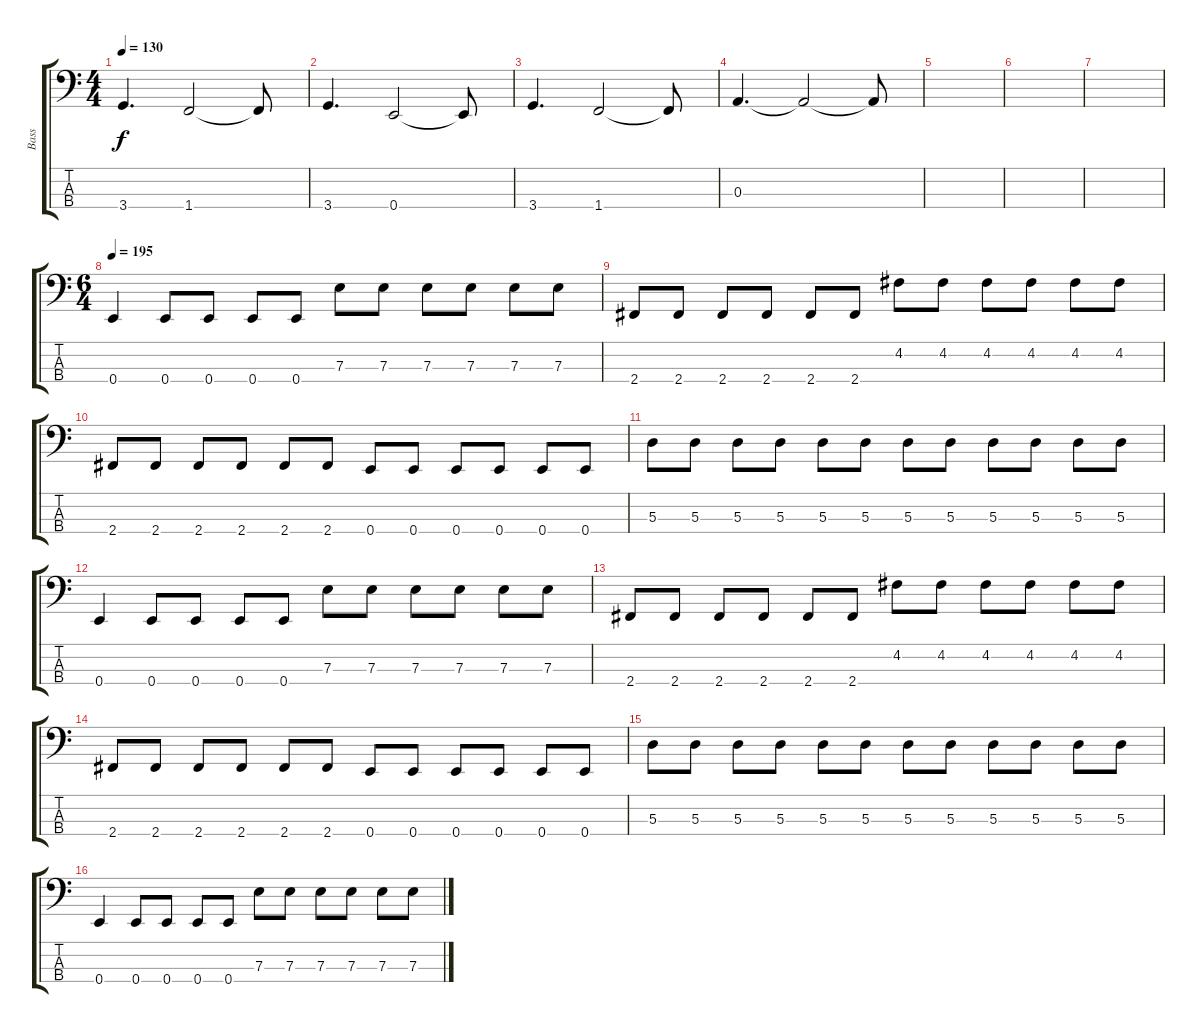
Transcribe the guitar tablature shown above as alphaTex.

\track ("Bass" "Bass") {instrument electricbassfinger}
\staff {score tabs}
\tuning (G2 D2 A1 E1) {hide}
\ts (4 4)
\tempo 130
\clef f4
\ks c
3.4.4{d dy f} 1.4.2 1.4{t}.8 |
3.4.4{d} 0.4.2 0.4{t}.8 |
3.4.4{d} 1.4.2 1.4{t}.8 |
0.3.4{d} 0.3{t}.2 0.3{t}.8 |
|
|
|
\ts (6 4)
\tempo 195
0.4.4 0.4.8 0.4.8 0.4.8 0.4.8 7.3.8 7.3.8 7.3.8 7.3.8 7.3.8 7.3.8 |
2.4.8 2.4.8 2.4.8 2.4.8 2.4.8 2.4.8 4.2.8 4.2.8 4.2.8 4.2.8 4.2.8 4.2.8 |
2.4.8 2.4.8 2.4.8 2.4.8 2.4.8 2.4.8 0.4.8 0.4.8 0.4.8 0.4.8 0.4.8 0.4.8 |
5.3.8 5.3.8 5.3.8 5.3.8 5.3.8 5.3.8 5.3.8 5.3.8 5.3.8 5.3.8 5.3.8 5.3.8 |
0.4.4 0.4.8 0.4.8 0.4.8 0.4.8 7.3.8 7.3.8 7.3.8 7.3.8 7.3.8 7.3.8 |
2.4.8 2.4.8 2.4.8 2.4.8 2.4.8 2.4.8 4.2.8 4.2.8 4.2.8 4.2.8 4.2.8 4.2.8 |
2.4.8 2.4.8 2.4.8 2.4.8 2.4.8 2.4.8 0.4.8 0.4.8 0.4.8 0.4.8 0.4.8 0.4.8 |
5.3.8 5.3.8 5.3.8 5.3.8 5.3.8 5.3.8 5.3.8 5.3.8 5.3.8 5.3.8 5.3.8 5.3.8 |
0.4.4 0.4.8 0.4.8 0.4.8 0.4.8 7.3.8 7.3.8 7.3.8 7.3.8 7.3.8 7.3.8
